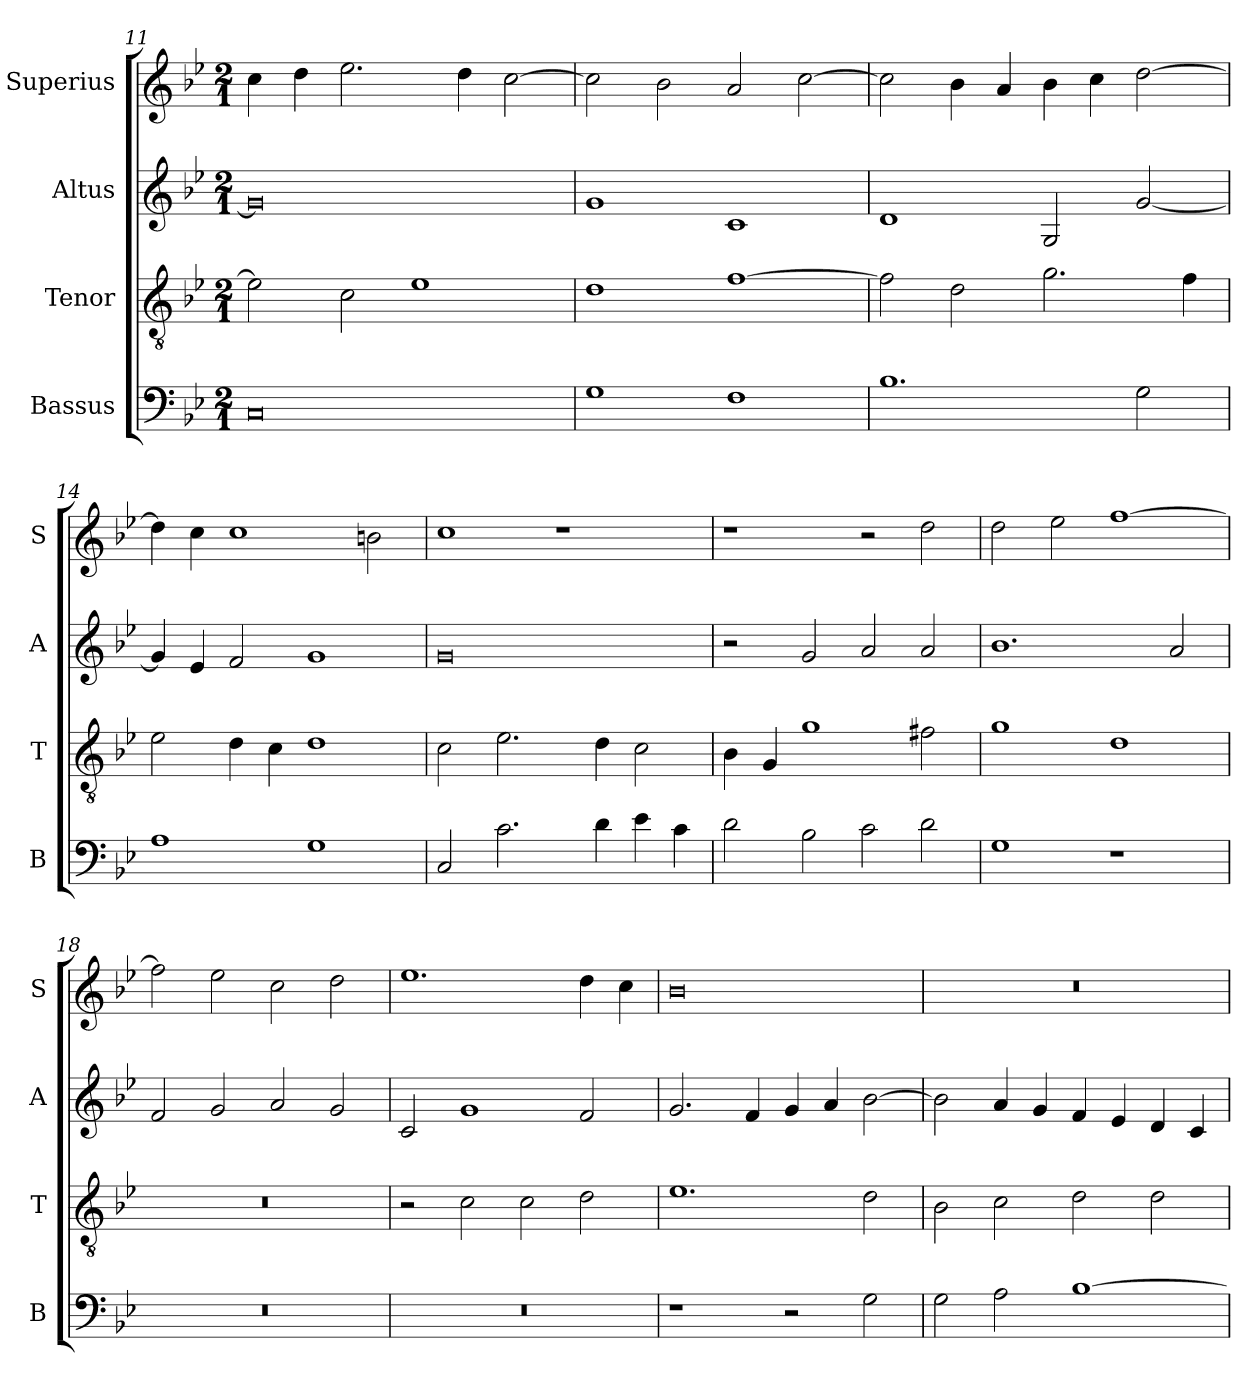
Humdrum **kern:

**kern	**kern	**kern	**kern
*part4	*part3	*part2	*part1
*staff4	*staff3	*staff2	*staff1
*I"Bassus	*I"Tenor	*I"Altus	*I"Superius
*I'B	*I'T	*I'A	*I'S
*clefF4	*clefGv2	*clefG2	*clefG2
*k[b-e-]	*k[b-e-]	*k[b-e-]	*k[b-e-]
*B-:	*B-:	*B-:	*B-:
*M2/1	*M2/1	*M2/1	*M2/1
=11	=11	=11	=11
0C	2e-]	0g]	4cc
.	.	.	4dd
.	2c	.	2.ee-
.	1e-	.	.
.	.	.	4dd
.	.	.	[2cc
=12	=12	=12	=12
1G	1d	1g	2cc]
.	.	.	2b-
1F	[1f	1c	2a
.	.	.	[2cc
=13	=13	=13	=13
1.B-	2f]	1d	2cc]
.	2d	.	4b-
.	.	.	4a
.	2.g	2G	4b-
.	.	.	4cc
2G	.	[2g	[2dd
.	4f	.	.
=14	=14	=14	=14
1A	2e-	4g]	4dd]
.	.	4e-	4cc
.	4d	2f	1cc
.	4c	.	.
1G	1d	1g	.
.	.	.	2bn
=15	=15	=15	=15
2C	2c	0g	1cc
2.c	2.e-	.	.
.	.	.	1r
4d	4d	.	.
4e-	2c	.	.
4c	.	.	.
=16	=16	=16	=16
2d	4B-	2r	1r
.	4G	.	.
2B-	1g	2g	.
2c	.	2a	2r
2d	2f#X	2a	2dd
=17	=17	=17	=17
1G	1g	1.b-	2dd
.	.	.	2ee-
1r	1d	.	[1ff
.	.	2a	.
=18	=18	=18	=18
0r	0r	2f	2ff]
.	.	2g	2ee-
.	.	2a	2cc
.	.	2g	2dd
=19	=19	=19	=19
0r	2r	2c	1.ee-
.	2c	1g	.
.	2c	.	.
.	2d	2f	4dd
.	.	.	4cc
=20	=20	=20	=20
1r	1.e-	2.g	0b-
.	.	4f	.
2r	.	4g	.
.	.	4a	.
2G	2d	[2b-	.
=21	=21	=21	=21
2G	2B-	2b-]	0r
2A	2c	4a	.
.	.	4g	.
[1B-	2d	4f	.
.	.	4e-	.
.	2d	4d	.
.	.	4c	.
=	=	=	=
*-	*-	*-	*-
